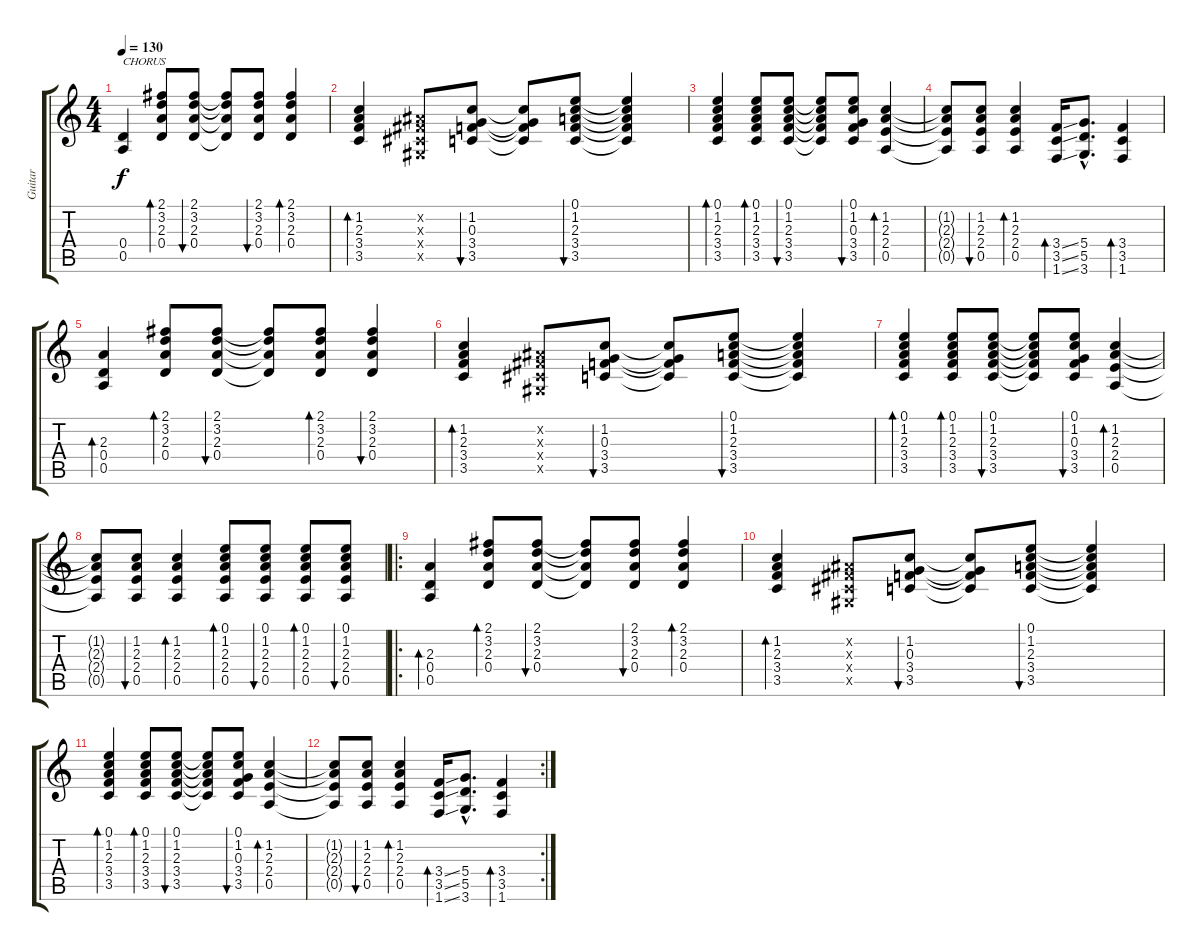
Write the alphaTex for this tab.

\track ("Guitar" "Guitar") {instrument acousticguitarsteel}
\staff {score tabs}
\tuning (E4 B3 G3 D3 A2 E2) {hide}
\ts (4 4)
\tempo 130
\clef g2
\ks c
(0.4 0.5).4{txt "CHORUS" dy f} (2.1 3.2 2.3 0.4).8{bd 60} (2.1 3.2 2.3 0.4).8{bu 60} (2.1{t} 3.2{t} 2.3{t} 0.4{t}).8 (2.1 3.2 2.3 0.4).8{bu 60} (2.1 3.2 2.3 0.4).4{bd 60} |
(1.2 2.3 3.4 3.5).4{bd 60} (-1.2{x} -1.3{x} -1.4{x} -1.5{x}).8 (1.2 0.3 3.4 3.5).8{bu 60} (1.2{t} 0.3{t} 3.4{t} 3.5{t}).8 (0.1 1.2 2.3 3.4 3.5).8{bu 60} (0.1{t} 1.2{t} 2.3{t} 3.4{t} 3.5{t}).4 |
(0.1 1.2 2.3 3.4 3.5).4{bd 60} (0.1 1.2 2.3 3.4 3.5).8{bd 60} (0.1 1.2 2.3 3.4 3.5).8{bu 60} (0.1{t} 1.2{t} 2.3{t} 3.4{t} 3.5{t}).8 (0.1 1.2 0.3 3.4 3.5).8{bu 60} (1.2 2.3 2.4 0.5).4{bd 120} |
(1.2{t} 2.3{t} 2.4{t} 0.5{t}).8 (1.2 2.3 2.4 0.5).8{bu 60} (1.2 2.3 2.4 0.5).4{bd 60} (3.4{ss} 3.5{ss} 1.6{ss}).16{bd 120} (5.4{hac} 5.5{hac} 3.6{hac}).8{d} (3.4 3.5 1.6).4{bd 120} |
(2.3 0.4 0.5).4{bd 60} (2.1 3.2 2.3 0.4).8{bd 60} (2.1 3.2 2.3 0.4).8{bu 60} (2.1{t} 3.2{t} 2.3{t} 0.4{t}).8 (2.1 3.2 2.3 0.4).8{bd 60} (2.1 3.2 2.3 0.4).4{bu 60} |
(1.2 2.3 3.4 3.5).4{bd 60} (-1.2{x} -1.3{x} -1.4{x} -1.5{x}).8 (1.2 0.3 3.4 3.5).8{bu 60} (1.2{t} 0.3{t} 3.4{t} 3.5{t}).8 (0.1 1.2 2.3 3.4 3.5).8{bu 60} (0.1{t} 1.2{t} 2.3{t} 3.4{t} 3.5{t}).4 |
(0.1 1.2 2.3 3.4 3.5).4{bd 60} (0.1 1.2 2.3 3.4 3.5).8{bd 60} (0.1 1.2 2.3 3.4 3.5).8{bu 60} (0.1{t} 1.2{t} 2.3{t} 3.4{t} 3.5{t}).8 (0.1 1.2 0.3 3.4 3.5).8{bu 60} (1.2 2.3 2.4 0.5).4{bd 120} |
(1.2{t} 2.3{t} 2.4{t} 0.5{t}).8 (1.2 2.3 2.4 0.5).8{bu 60} (1.2 2.3 2.4 0.5).4{bd 60} (0.1 1.2 2.3 2.4 0.5).8{bd 60} (0.1 1.2 2.3 2.4 0.5).8{bu 60} (0.1 1.2 2.3 2.4 0.5).8{bd 60} (0.1 1.2 2.3 2.4 0.5).8{bu 60} |
\ro
(2.3 0.4 0.5).4{bd 120} (2.1 3.2 2.3 0.4).8{bd 60} (2.1 3.2 2.3 0.4).8{bu 60} (2.1{t} 3.2{t} 2.3{t} 0.4{t}).8 (2.1 3.2 2.3 0.4).8{bu 60} (2.1 3.2 2.3 0.4).4{bd 60} |
(1.2 2.3 3.4 3.5).4{bd 60} (-1.2{x} -1.3{x} -1.4{x} -1.5{x}).8 (1.2 0.3 3.4 3.5).8{bu 60} (1.2{t} 0.3{t} 3.4{t} 3.5{t}).8 (0.1 1.2 2.3 3.4 3.5).8{bu 60} (0.1{t} 1.2{t} 2.3{t} 3.4{t} 3.5{t}).4 |
(0.1 1.2 2.3 3.4 3.5).4{bd 60} (0.1 1.2 2.3 3.4 3.5).8{bd 60} (0.1 1.2 2.3 3.4 3.5).8{bu 60} (0.1{t} 1.2{t} 2.3{t} 3.4{t} 3.5{t}).8 (0.1 1.2 0.3 3.4 3.5).8{bu 60} (1.2 2.3 2.4 0.5).4{bd 120} |
\rc 2
(1.2{t} 2.3{t} 2.4{t} 0.5{t}).8 (1.2 2.3 2.4 0.5).8{bu 60} (1.2 2.3 2.4 0.5).4{bd 60} (3.4{ss} 3.5{ss} 1.6{ss}).16{bd 120} (5.4{hac} 5.5{hac} 3.6{hac}).8{d} (3.4 3.5 1.6).4{bd 120}
